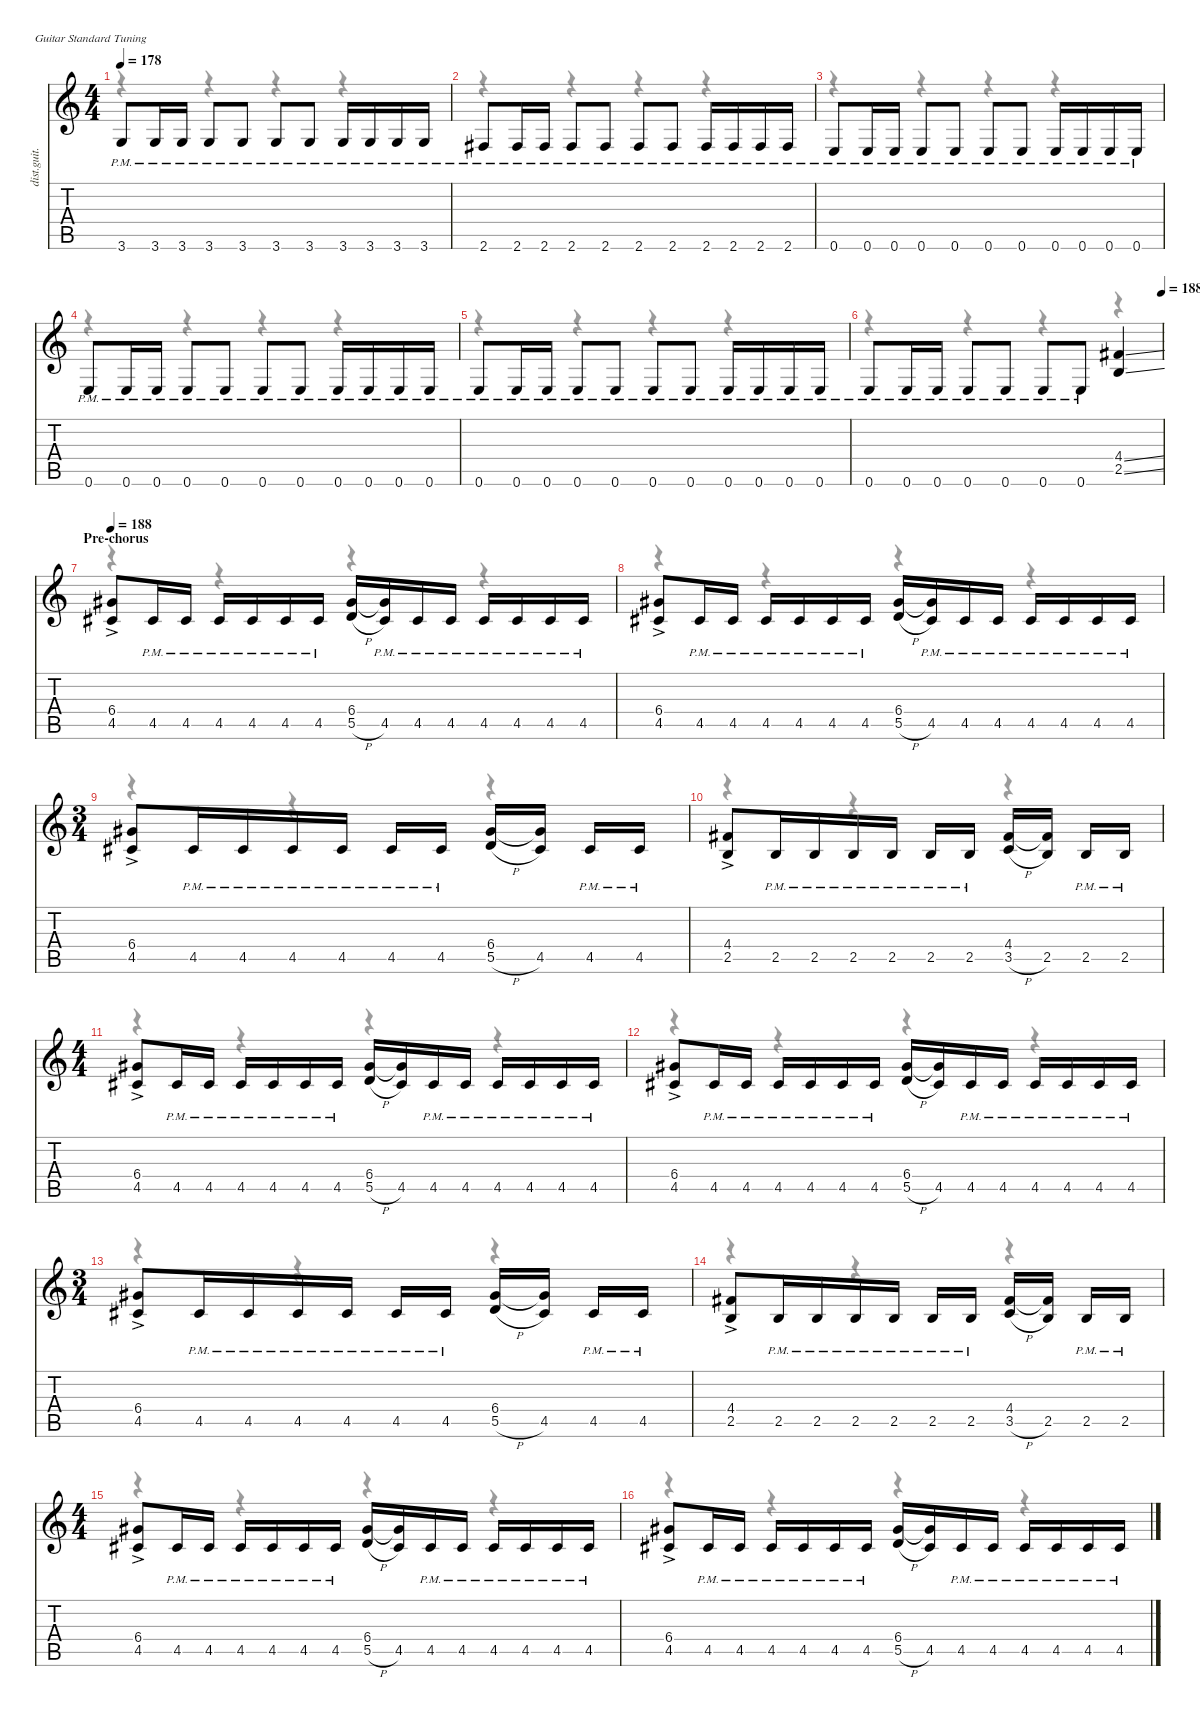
\defaultSystemsLayout 4
\hideDynamics
\bracketExtendMode nobrackets
\otherSystemsTrackNameOrientation horizontal
\track ("James Hetfield (Rhythm Guitar)" "dist.guit.") {instrument distortionguitar}
\staff {score tabs}
\tuning (E4 B3 G3 D3 A2 E2)
\voice
\ts (4 4)
\tempo 178
\clef g2
\ks c
3.6{pm}.8{dy f beam Up} 3.6{pm}.16{beam Up} 3.6{pm}.16{beam Up} 3.6{pm}.8{beam Up} 3.6{pm}.8{beam Up} 3.6{pm}.8{beam Up} 3.6{pm}.8{beam Up} 3.6{pm}.16{beam Up} 3.6{pm}.16{beam Up} 3.6{pm}.16{beam Up} 3.6{pm}.16{beam Up} |
2.6{pm acc #}.8{beam Up} 2.6{pm acc #}.16{beam Up} 2.6{pm acc #}.16{beam Up} 2.6{pm acc #}.8{beam Up} 2.6{pm acc #}.8{beam Up} 2.6{pm acc #}.8{beam Up} 2.6{pm acc #}.8{beam Up} 2.6{pm acc #}.16{beam Up} 2.6{pm acc #}.16{beam Up} 2.6{pm acc #}.16{beam Up} 2.6{pm acc #}.16{beam Up} |
0.6{pm}.8{beam Up} 0.6{pm}.16{beam Up} 0.6{pm}.16{beam Up} 0.6{pm}.8{beam Up} 0.6{pm}.8{beam Up} 0.6{pm}.8{beam Up} 0.6{pm}.8{beam Up} 0.6{pm}.16{beam Up} 0.6{pm}.16{beam Up} 0.6{pm}.16{beam Up} 0.6{pm}.16{beam Up} |
0.6{pm}.8{beam Up} 0.6{pm}.16{beam Up} 0.6{pm}.16{beam Up} 0.6{pm}.8{beam Up} 0.6{pm}.8{beam Up} 0.6{pm}.8{beam Up} 0.6{pm}.8{beam Up} 0.6{pm}.16{beam Up} 0.6{pm}.16{beam Up} 0.6{pm}.16{beam Up} 0.6{pm}.16{beam Up} |
0.6{pm}.8{beam Up} 0.6{pm}.16{beam Up} 0.6{pm}.16{beam Up} 0.6{pm}.8{beam Up} 0.6{pm}.8{beam Up} 0.6{pm}.8{beam Up} 0.6{pm}.8{beam Up} 0.6{pm}.16{beam Up} 0.6{pm}.16{beam Up} 0.6{pm}.16{beam Up} 0.6{pm}.16{beam Up} |
\tempo (188 1)
0.6{pm}.8{beam Up} 0.6{pm}.16{beam Up} 0.6{pm}.16{beam Up} 0.6{pm}.8{beam Up} 0.6{pm}.8{beam Up} 0.6{pm}.8{beam Up} 0.6{pm}.8{beam Up} (4.4{ss acc #} 2.5{ss}).4{beam Up} |
\section ("" "Pre-chorus")
\tempo 188
(6.4{ac acc #} 4.5{ac acc #}).8{dy mf beam Up} 4.5{pm acc #}.16{dy f beam Up} 4.5{pm acc #}.16{beam Up} 4.5{pm acc #}.16{beam Up} 4.5{pm acc #}.16{beam Up} 4.5{pm acc #}.16{beam Up} 4.5{pm acc #}.16{beam Up} (6.4{acc #} 5.5{h}).16{beam Up} (6.4{t acc #} 4.5{pm acc #}).16{beam Up} 4.5{pm acc #}.16{beam Up} 4.5{pm acc #}.16{beam Up} 4.5{pm acc #}.16{beam Up} 4.5{pm acc #}.16{beam Up} 4.5{pm acc #}.16{beam Up} 4.5{pm acc #}.16{beam Up} |
(6.4{ac acc #} 4.5{ac acc #}).8{beam Up} 4.5{pm acc #}.16{beam Up} 4.5{pm acc #}.16{beam Up} 4.5{pm acc #}.16{beam Up} 4.5{pm acc #}.16{beam Up} 4.5{pm acc #}.16{beam Up} 4.5{pm acc #}.16{beam Up} (6.4{acc #} 5.5{h}).16{beam Up} (6.4{t acc #} 4.5{pm acc #}).16{beam Up} 4.5{pm acc #}.16{beam Up} 4.5{pm acc #}.16{beam Up} 4.5{pm acc #}.16{beam Up} 4.5{pm acc #}.16{beam Up} 4.5{pm acc #}.16{beam Up} 4.5{pm acc #}.16{beam Up} |
\ts (3 4)
\beaming (8 3 1 1 1)
(6.4{ac acc #} 4.5{ac acc #}).8{beam Up} 4.5{pm acc #}.16{beam Up} 4.5{pm acc #}.16{beam Up} 4.5{pm acc #}.16{beam Up} 4.5{pm acc #}.16{beam Up} 4.5{pm acc #}.16{beam Up} 4.5{pm acc #}.16{beam Up} (6.4{acc #} 5.5{h}).16{beam Up} (6.4{t acc #} 4.5{acc #}).16{beam Up} 4.5{pm acc #}.16{beam Up} 4.5{pm acc #}.16{beam Up} |
(4.4{ac acc #} 2.5{ac}).8{beam Up} 2.5{pm}.16{beam Up} 2.5{pm}.16{beam Up} 2.5{pm}.16{beam Up} 2.5{pm}.16{beam Up} 2.5{pm}.16{beam Up} 2.5{pm}.16{beam Up} (4.4{acc #} 3.5{h}).16{beam Up} (4.4{t acc #} 2.5).16{beam Up} 2.5{pm}.16{beam Up} 2.5{pm}.16{beam Up} |
\ts (4 4)
\beaming (8 2 2 2 2)
(6.4{ac acc #} 4.5{ac acc #}).8{beam Up} 4.5{pm acc #}.16{beam Up} 4.5{pm acc #}.16{beam Up} 4.5{pm acc #}.16{beam Up} 4.5{pm acc #}.16{beam Up} 4.5{pm acc #}.16{beam Up} 4.5{pm acc #}.16{beam Up} (6.4{acc #} 5.5{h}).16{beam Up} (6.4{t acc #} 4.5{acc #}).16{beam Up} 4.5{pm acc #}.16{beam Up} 4.5{pm acc #}.16{beam Up} 4.5{pm acc #}.16{beam Up} 4.5{pm acc #}.16{beam Up} 4.5{pm acc #}.16{beam Up} 4.5{pm acc #}.16{beam Up} |
(6.4{ac acc #} 4.5{ac acc #}).8{beam Up} 4.5{pm acc #}.16{beam Up} 4.5{pm acc #}.16{beam Up} 4.5{pm acc #}.16{beam Up} 4.5{pm acc #}.16{beam Up} 4.5{pm acc #}.16{beam Up} 4.5{pm acc #}.16{beam Up} (6.4{acc #} 5.5{h}).16{beam Up} (6.4{t acc #} 4.5{acc #}).16{beam Up} 4.5{pm acc #}.16{beam Up} 4.5{pm acc #}.16{beam Up} 4.5{pm acc #}.16{beam Up} 4.5{pm acc #}.16{beam Up} 4.5{pm acc #}.16{beam Up} 4.5{pm acc #}.16{beam Up} |
\ts (3 4)
\beaming (8 3 1 1 1)
(6.4{ac acc #} 4.5{ac acc #}).8{beam Up} 4.5{pm acc #}.16{beam Up} 4.5{pm acc #}.16{beam Up} 4.5{pm acc #}.16{beam Up} 4.5{pm acc #}.16{beam Up} 4.5{pm acc #}.16{beam Up} 4.5{pm acc #}.16{beam Up} (6.4{acc #} 5.5{h}).16{beam Up} (6.4{t acc #} 4.5{acc #}).16{beam Up} 4.5{pm acc #}.16{beam Up} 4.5{pm acc #}.16{beam Up} |
(4.4{ac acc #} 2.5{ac}).8{beam Up} 2.5{pm}.16{beam Up} 2.5{pm}.16{beam Up} 2.5{pm}.16{beam Up} 2.5{pm}.16{beam Up} 2.5{pm}.16{beam Up} 2.5{pm}.16{beam Up} (4.4{acc #} 3.5{h}).16{beam Up} (4.4{t acc #} 2.5).16{beam Up} 2.5{pm}.16{beam Up} 2.5{pm}.16{beam Up} |
\ts (4 4)
\beaming (8 2 2 2 2)
(6.4{ac acc #} 4.5{ac acc #}).8{beam Up} 4.5{pm acc #}.16{beam Up} 4.5{pm acc #}.16{beam Up} 4.5{pm acc #}.16{beam Up} 4.5{pm acc #}.16{beam Up} 4.5{pm acc #}.16{beam Up} 4.5{pm acc #}.16{beam Up} (6.4{acc #} 5.5{h}).16{beam Up} (6.4{t acc #} 4.5{acc #}).16{beam Up} 4.5{pm acc #}.16{beam Up} 4.5{pm acc #}.16{beam Up} 4.5{pm acc #}.16{beam Up} 4.5{pm acc #}.16{beam Up} 4.5{pm acc #}.16{beam Up} 4.5{pm acc #}.16{beam Up} |
(6.4{ac acc #} 4.5{ac acc #}).8{beam Up} 4.5{pm acc #}.16{beam Up} 4.5{pm acc #}.16{beam Up} 4.5{pm acc #}.16{beam Up} 4.5{pm acc #}.16{beam Up} 4.5{pm acc #}.16{beam Up} 4.5{pm acc #}.16{beam Up} (6.4{acc #} 5.5{h}).16{beam Up} (6.4{t acc #} 4.5{acc #}).16{beam Up} 4.5{pm acc #}.16{beam Up} 4.5{pm acc #}.16{beam Up} 4.5{pm acc #}.16{beam Up} 4.5{pm acc #}.16{beam Up} 4.5{pm acc #}.16{beam Up} 4.5{pm acc #}.16{beam Up}
\voice
\clef g2
\ottava regular
\simile none
\ks c
r.4{dy mf beam Down} r.4{beam Down} r.4{beam Down} r.4{beam Down} |
r.4{beam Down} r.4{beam Down} r.4{beam Down} r.4{beam Down} |
r.4{beam Down} r.4{beam Down} r.4{beam Down} r.4{beam Down} |
r.4{beam Down} r.4{beam Down} r.4{beam Down} r.4{beam Down} |
r.4{beam Down} r.4{beam Down} r.4{beam Down} r.4{beam Down} |
r.4{beam Down} r.4{beam Down} r.4{beam Down} r.4{beam Down} |
r.4{beam Down} r.4{beam Down} r.4{beam Down} r.4{beam Down} |
r.4{beam Down} r.4{beam Down} r.4{beam Down} r.4{beam Down} |
r.4{beam Down} r.4{beam Down} r.4{beam Down} |
r.4{beam Down} r.4{beam Down} r.4{beam Down} |
r.4{beam Down} r.4{beam Down} r.4{beam Down} r.4{beam Down} |
r.4{beam Down} r.4{beam Down} r.4{beam Down} r.4{beam Down} |
r.4{beam Down} r.4{beam Down} r.4{beam Down} |
r.4{beam Down} r.4{beam Down} r.4{beam Down} |
r.4{beam Down} r.4{beam Down} r.4{beam Down} r.4{beam Down} |
r.4{beam Down} r.4{beam Down} r.4{beam Down} r.4{beam Down}
